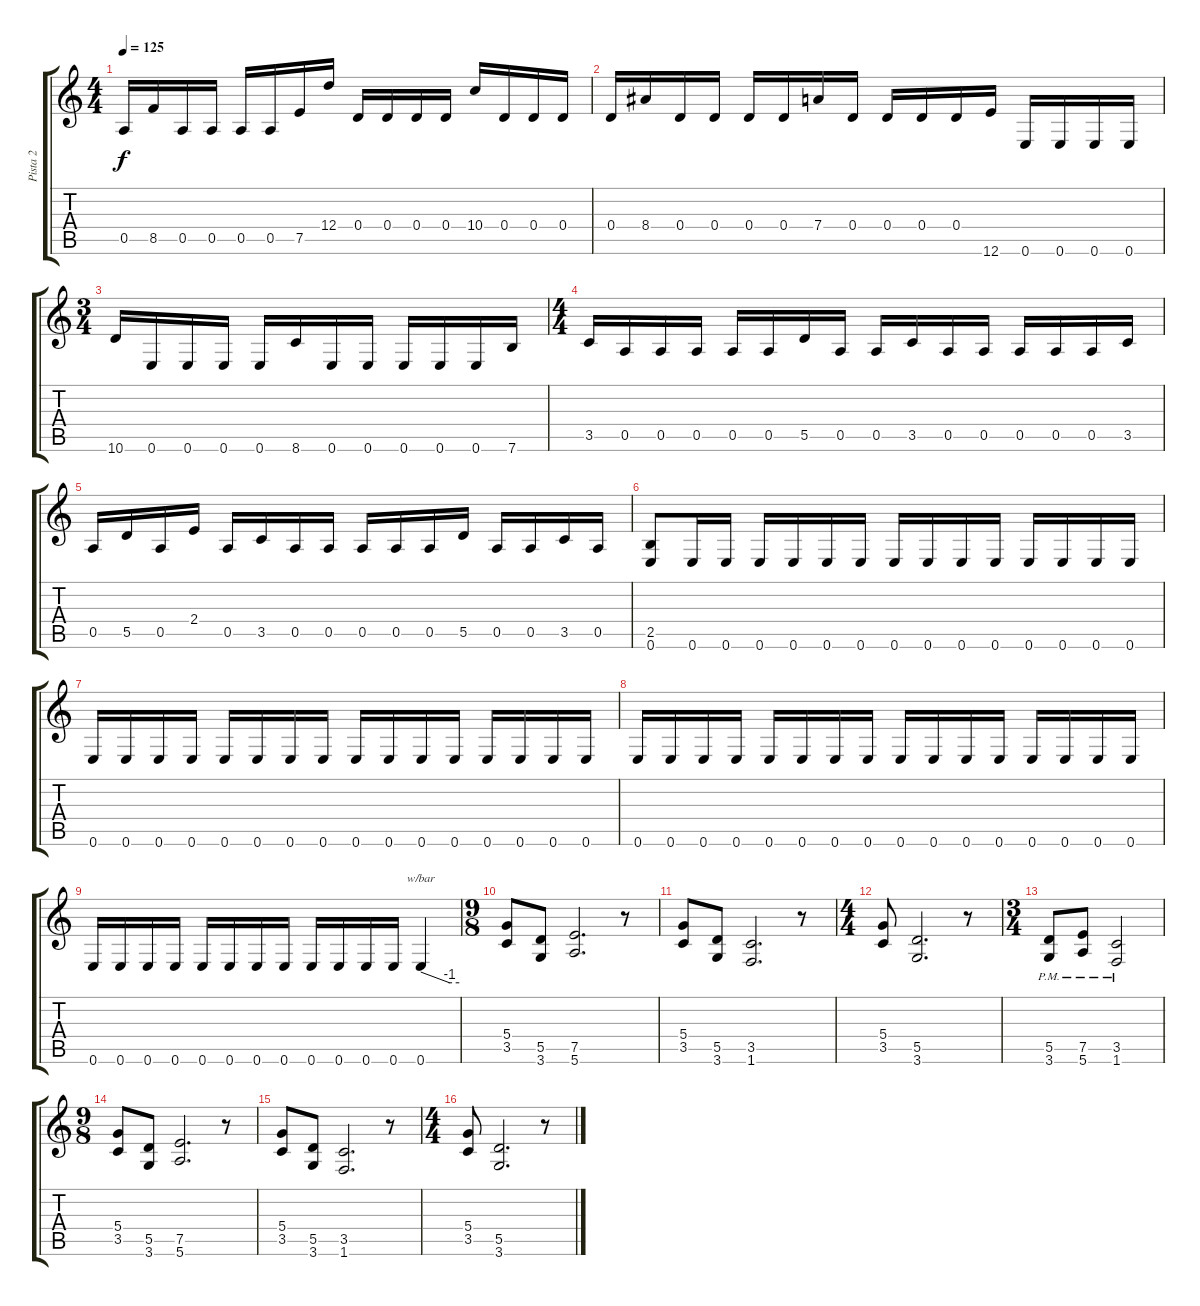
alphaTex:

\track ("Pista 2" "Pista 2") {instrument overdrivenguitar}
\staff {score tabs}
\tuning (E4 B3 G3 D3 A2 E2) {hide}
\ts (4 4)
\tempo 125
\clef g2
\ks c
0.5.16{dy f} 8.5.16 0.5.16 0.5.16 0.5.16 0.5.16 7.5.16 12.4.16 0.4.16 0.4.16 0.4.16 0.4.16 10.4.16 0.4.16 0.4.16 0.4.16 |
0.4.16 8.4.16 0.4.16 0.4.16 0.4.16 0.4.16 7.4.16 0.4.16 0.4.16 0.4.16 0.4.16 12.6.16 0.6.16 0.6.16 0.6.16 0.6.16 |
\ts (3 4)
10.6.16 0.6.16 0.6.16 0.6.16 0.6.16 8.6.16 0.6.16 0.6.16 0.6.16 0.6.16 0.6.16 7.6.16 |
\ts (4 4)
3.5.16 0.5.16 0.5.16 0.5.16 0.5.16 0.5.16 5.5.16 0.5.16 0.5.16 3.5.16 0.5.16 0.5.16 0.5.16 0.5.16 0.5.16 3.5.16 |
0.5.16 5.5.16 0.5.16 2.4.16 0.5.16 3.5.16 0.5.16 0.5.16 0.5.16 0.5.16 0.5.16 5.5.16 0.5.16 0.5.16 3.5.16 0.5.16 |
(2.5 0.6).8 0.6.16 0.6.16 0.6.16 0.6.16 0.6.16 0.6.16 0.6.16 0.6.16 0.6.16 0.6.16 0.6.16 0.6.16 0.6.16 0.6.16 |
0.6.16 0.6.16 0.6.16 0.6.16 0.6.16 0.6.16 0.6.16 0.6.16 0.6.16 0.6.16 0.6.16 0.6.16 0.6.16 0.6.16 0.6.16 0.6.16 |
0.6.16 0.6.16 0.6.16 0.6.16 0.6.16 0.6.16 0.6.16 0.6.16 0.6.16 0.6.16 0.6.16 0.6.16 0.6.16 0.6.16 0.6.16 0.6.16 |
0.6.16 0.6.16 0.6.16 0.6.16 0.6.16 0.6.16 0.6.16 0.6.16 0.6.16 0.6.16 0.6.16 0.6.16 0.6.4{tbe (custom default 0 0 45 -4 60 -4)} |
\ts (9 8)
(5.4 3.5).8 (5.5 3.6).8 (7.5 5.6).2{d} r.8 |
(5.4 3.5).8 (5.5 3.6).8 (3.5 1.6).2{d} r.8 |
\ts (4 4)
(5.4 3.5).8 (5.5 3.6).2{d} r.8 |
\ts (3 4)
(5.5{pm} 3.6{pm}).8 (7.5{pm} 5.6{pm}).8 (3.5{pm} 1.6).2 |
\ts (9 8)
(5.4 3.5).8 (5.5 3.6).8 (7.5 5.6).2{d} r.8 |
(5.4 3.5).8 (5.5 3.6).8 (3.5 1.6).2{d} r.8 |
\ts (4 4)
(5.4 3.5).8 (5.5 3.6).2{d} r.8
